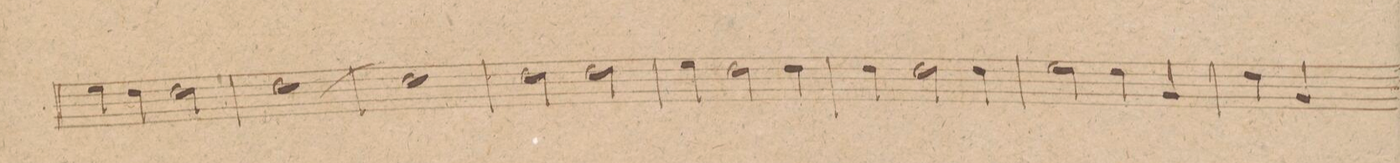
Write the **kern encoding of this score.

**kern	**dynam
*I"Corno. 1mo in D.	*
*clefG2	*
*k[f#c#]	*
*met(c|)	*
*M2/2	*
4f#\	.
4e\	.
2e\	.
=205	=205
[>1e	.
=206	=206
1e]	.
=207	=207
2e\	.
2e\	.
=208	=208
4f#\	.
2e\	.
4e\	.
=209	=209
4e\	.
2e\	.
4e\	.
=210	=210
2f#\	.
4e\	.
4A/	.
=211	=211
4e\	.
4A/	.
*-	*-
